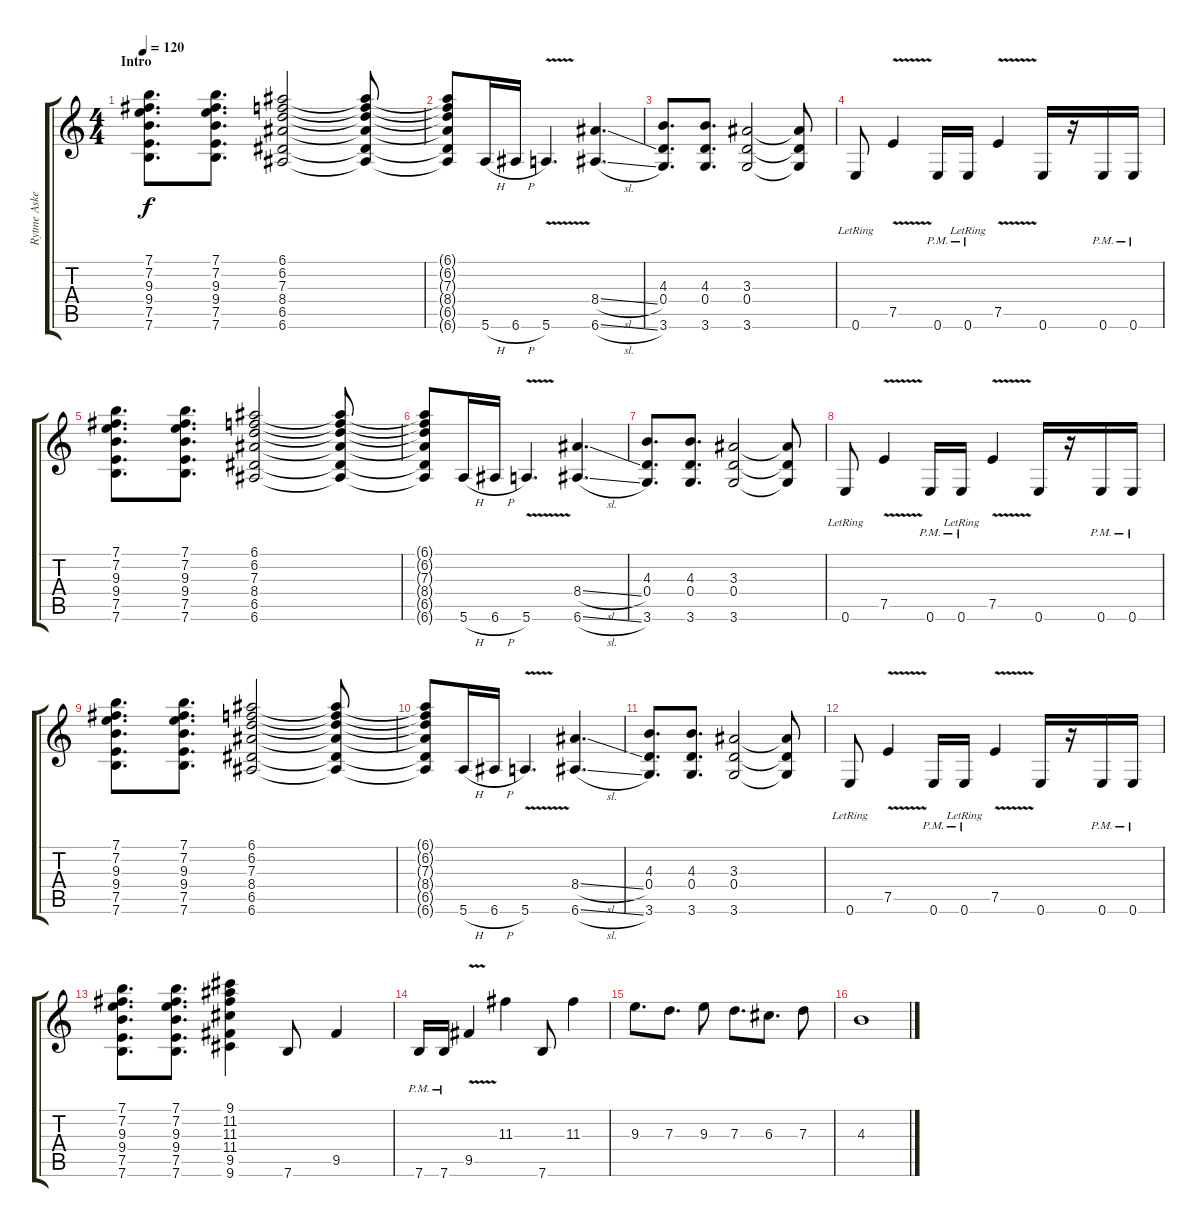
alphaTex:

\track ("Rytme Aske" "Rytme Aske") {instrument acousticguitarsteel}
\staff {score tabs}
\tuning (E4 B3 G3 D3 A2 E2) {hide}
\ts (4 4)
\section ("" "Intro")
\tempo 120
\clef g2
\ks c
(7.1 7.2 9.3 9.4 7.5 7.6).8{d dy f instrument overdrivenguitar} (7.1 7.2 9.3 9.4 7.5 7.6).8{d} (6.1 6.2 7.3 8.4 6.5 6.6).2 (6.1{t} 6.2{t} 7.3{t} 8.4{t} 6.5{t} 6.6{t}).8 |
(6.1{t} 6.2{t} 7.3{t} 8.4{t} 6.5{t} 6.6{t}).8 5.6{h}.16 6.6{h}.16 5.6{v}.4{d} (8.4{sl} 6.6{sl}).4{d} |
(4.3 0.4 3.6).8{d} (4.3 0.4 3.6).8{d} (3.3 0.4 3.6).2 (3.3{t} 0.4{t} 3.6{t}).8 |
0.6{lr}.8 7.5{v}.4 0.6{pm}.16 0.6{pm lr}.16 7.5{v}.4 0.6.16 r.16 0.6{pm}.16 0.6{pm}.16 |
(7.1 7.2 9.3 9.4 7.5 7.6).8{d instrument overdrivenguitar} (7.1 7.2 9.3 9.4 7.5 7.6).8{d} (6.1 6.2 7.3 8.4 6.5 6.6).2 (6.1{t} 6.2{t} 7.3{t} 8.4{t} 6.5{t} 6.6{t}).8 |
(6.1{t} 6.2{t} 7.3{t} 8.4{t} 6.5{t} 6.6{t}).8 5.6{h}.16 6.6{h}.16 5.6{v}.4{d} (8.4{sl} 6.6{sl}).4{d} |
(4.3 0.4 3.6).8{d} (4.3 0.4 3.6).8{d} (3.3 0.4 3.6).2 (3.3{t} 0.4{t} 3.6{t}).8 |
0.6{lr}.8 7.5{v}.4 0.6{pm}.16 0.6{pm lr}.16 7.5{v}.4 0.6.16 r.16 0.6{pm}.16 0.6{pm}.16 |
(7.1 7.2 9.3 9.4 7.5 7.6).8{d instrument overdrivenguitar} (7.1 7.2 9.3 9.4 7.5 7.6).8{d} (6.1 6.2 7.3 8.4 6.5 6.6).2 (6.1{t} 6.2{t} 7.3{t} 8.4{t} 6.5{t} 6.6{t}).8 |
(6.1{t} 6.2{t} 7.3{t} 8.4{t} 6.5{t} 6.6{t}).8 5.6{h}.16 6.6{h}.16 5.6{v}.4{d} (8.4{sl} 6.6{sl}).4{d} |
(4.3 0.4 3.6).8{d} (4.3 0.4 3.6).8{d} (3.3 0.4 3.6).2 (3.3{t} 0.4{t} 3.6{t}).8 |
0.6{lr}.8 7.5{v}.4 0.6{pm}.16 0.6{pm lr}.16 7.5{v}.4 0.6.16 r.16 0.6{pm}.16 0.6{pm}.16 |
(7.1 7.2 9.3 9.4 7.5 7.6).8{d} (7.1 7.2 9.3 9.4 7.5 7.6).8{d} (9.1 11.2 11.3 11.4 9.5 9.6).4 7.6.8 9.5.4 |
7.6{pm}.16 7.6{pm}.16 9.5{v}.4 11.3.4 7.6.8 11.3.4 |
9.3.8{d} 7.3.8{d} 9.3.8 7.3.8{d} 6.3.8{d} 7.3.8 |
4.3.1
